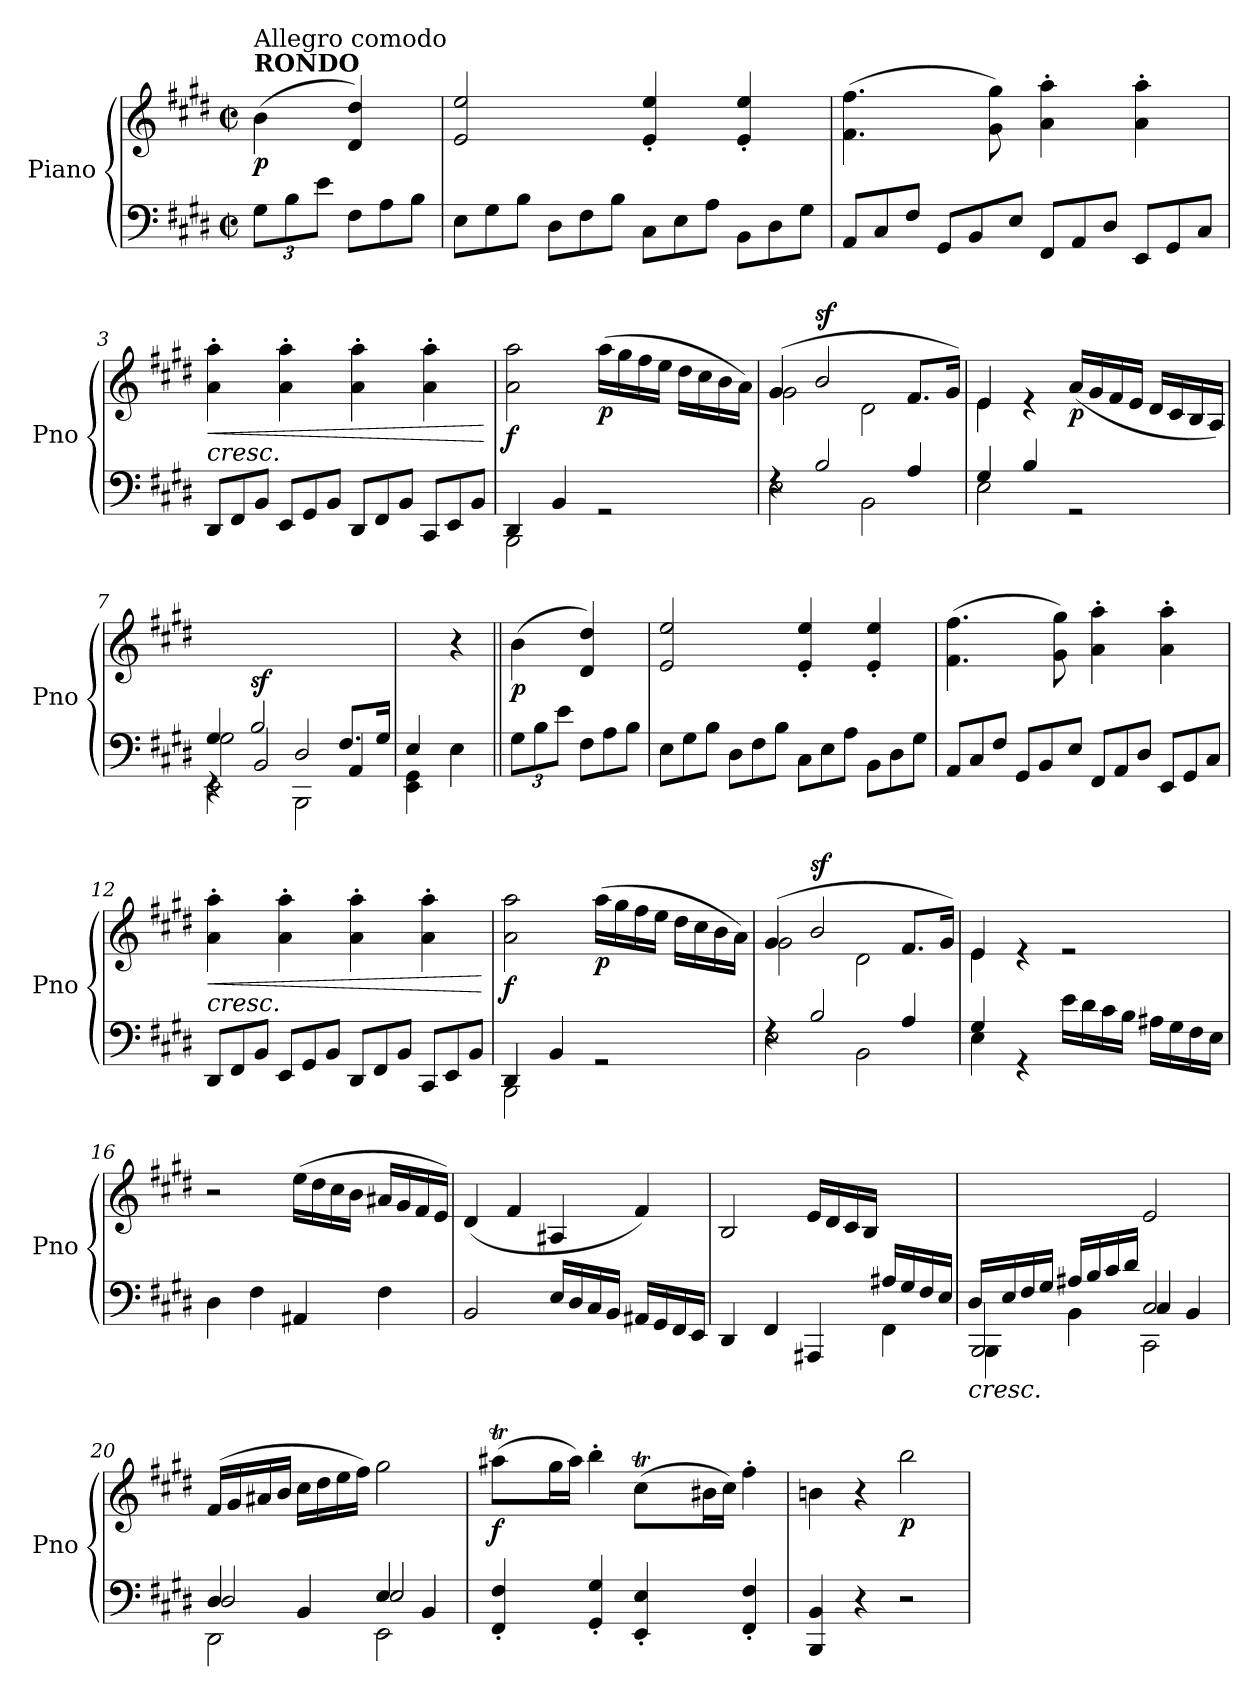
**kern	**kern	**dynam
*part1	*part1	*part1
*staff2	*staff1	*staff1/2
*I"Piano	*	*
*I'Pno	*	*
*clefF4	*clefG2	*
*k[f#c#g#d#]	*k[f#c#g#d#]	*
*M4/4	*M4/4	*
*met(c|)	*met(c|)	*
*Xbrackettup	*	*
=	=	=
!	!LO:TX:a:B:t=RONDO	!
!	!LO:TX:a:t=Allegro comodo	!
!	!	!LO:DY:b
12G#\L	(4b\	p
12B\	.	.
12e\J	.	.
*Xtuplet	*	*
12F#\L	4d#/ 4dd#/)	.
12A\	.	.
12B\J	.	.
=1	=1	=1
12E\L	2e/ 2ee/	.
12G#\	.	.
12B\J	.	.
12D#\L	.	.
12F#\	.	.
12B\J	.	.
12C#\L	4e/' 4ee/'	.
12E\	.	.
12A\J	.	.
12BB\L	4e/' 4ee/'	.
12D#\	.	.
12G#\J	.	.
=2	=2	=2
12AA/L	(4.f#\ 4.ff#\	.
12C#/	.	.
12F#/J	.	.
12GG#/L	.	.
12BB/	.	.
.	8g#\ 8gg#\)	.
12E/J	.	.
12FF#/L	4a\' 4aa\'	.
12AA/	.	.
12D#/J	.	.
12EE/L	4a\' 4aa\'	.
12GG#/	.	.
12C#/J	.	.
=3	=3	=3
!	!LO:TX:b:i:t=cresc.	!
!	!	!LO:HP:b
12DD#/L	4a\' 4aa\'	<
12FF#/	.	.
12BB/J	.	.
12EE/L	4a\' 4aa\'	.
12GG#/	.	.
12BB/J	.	.
12DD#/L	4a\' 4aa\'	.
12FF#/	.	.
12BB/J	.	.
12CC#/L	4a\' 4aa\'	.
12EE/	.	.
12BB/J	.	.
.	.	[
!!LO:LB:g=z
=4	=4	=4
*^	*	*
!	!	!	!LO:DY:b
4DD#/	2BBB\	2a\ 2aa\	f
4BB/	.	.	.
!	!	!	!LO:DY:b
2rGG	2ryy	(16aa\LL	p
.	.	16gg#\	.
.	.	16ff#\	.
.	.	16ee\JJ	.
.	.	16dd#\LL	.
.	.	16cc#\	.
.	.	16b\	.
.	.	16a\JJ)	.
=5	=5	=5	=5
*	*	*^	*
4rF	2E\	(>4g#/	2g#\	.
!	!	!	!	!LO:DY:a
2B/	.	2b/	.	sf
.	2BB\	.	2d#\	.
4A/	.	8.f#/L	.	.
.	.	16g#/Jk)	.	.
=6	=6	=6	=6	=6
4G#/	2E\	4e/	4e\	.
4B/	.	4re	2.ryy	.
!	!	!	!	!LO:DY:b
2rGG	2ryy	(16a/LL	.	p
.	.	16g#/	.	.
.	.	16f#/	.	.
.	.	16e/JJ	.	.
.	.	16d#/LL	.	.
.	.	16c#/	.	.
.	.	16B/	.	.
.	.	16A/JJ)	.	.
*	*	*v	*v	*
=7	=7	=7	=7
*^	*^	*	*
4G#/	2G#\	4rEE	2EE\	4ryy	.
!	!	!	!	!	!LO:DY:b
2B/	.	2BB/	.	2.ryy	sf
.	2D#/	.	2BBB\	.	.
8.F#/L	.	4AA/	.	.	.
16G#/Jk	.	.	.	.	.
*	*v	*v	*v	*	*
=8	=8	=8	=8
4E/	4EE\ 4GG#\	4ryy	.
4ryy	4E\	4r	.
*v	*v	*	*
!!LO:LB:g=z
=9||	=9||	=9||
*tuplet	*	*
*^	*	*
!	!	!	!LO:DY:b
*v	*v	*	*
12G#\L	(4b\	p
12B\	.	.
12e\J	.	.
*Xtuplet	*	*
12F#\L	4d#/ 4dd#/)	.
12A\	.	.
12B\J	.	.
=10	=10	=10
12E\L	2e/ 2ee/	.
12G#\	.	.
12B\J	.	.
12D#\L	.	.
12F#\	.	.
12B\J	.	.
12C#\L	4e/' 4ee/'	.
12E\	.	.
12A\J	.	.
12BB\L	4e/' 4ee/'	.
12D#\	.	.
12G#\J	.	.
=11	=11	=11
12AA/L	(4.f#\ 4.ff#\	.
12C#/	.	.
12F#/J	.	.
12GG#/L	.	.
12BB/	.	.
.	8g#\ 8gg#\)	.
12E/J	.	.
12FF#/L	4a\' 4aa\'	.
12AA/	.	.
12D#/J	.	.
12EE/L	4a\' 4aa\'	.
12GG#/	.	.
12C#/J	.	.
=12	=12	=12
!	!LO:TX:b:i:t=cresc.	!
!	!	!LO:HP:b
12DD#/L	4a\' 4aa\'	<
12FF#/	.	.
12BB/J	.	.
12EE/L	4a\' 4aa\'	.
12GG#/	.	.
12BB/J	.	.
12DD#/L	4a\' 4aa\'	.
12FF#/	.	.
12BB/J	.	.
12CC#/L	4a\' 4aa\'	.
12EE/	.	.
12BB/J	.	.
.	.	[
!!LO:LB:g=z
=13	=13	=13
*^	*	*
!	!	!	!LO:DY:b
4DD#/	2BBB\	2a\ 2aa\	f
4BB/	.	.	.
!	!	!	!LO:DY:b
2rGG	2ryy	(16aa\LL	p
.	.	16gg#\	.
.	.	16ff#\	.
.	.	16ee\JJ	.
.	.	16dd#\LL	.
.	.	16cc#\	.
.	.	16b\	.
.	.	16a\JJ)	.
=14	=14	=14	=14
*	*	*^	*
4rF	2E\	(>4g#/	2g#\	.
!	!	!	!	!LO:DY:a
2B/	.	2b/	.	sf
.	2BB\	.	2d#\	.
4A/	.	8.f#/L	.	.
.	.	16g#/Jk)	.	.
=15	=15	=15	=15	=15
4G#/	4E\	4e/	4e\	.
4rGG	2.ryy	4re	2.ryy	.
16e\LL	.	2re	.	.
16d#\	.	.	.	.
16c#\	.	.	.	.
16B\JJ	.	.	.	.
16A#X\LL	.	.	.	.
16G#\	.	.	.	.
16F#\	.	.	.	.
16E\JJ	.	.	.	.
*v	*v	*	*	*
*	*v	*v	*
=16	=16	=16
4D#\	2r	.
4F#\	.	.
4AA#X/	(16ee\LL	.
.	16dd#\	.
.	16cc#\	.
.	16b\JJ	.
4F#\	16a#X/LL	.
.	16g#/	.
.	16f#/	.
.	16e/JJ)	.
=17	=17	=17
2BB/	(4d#/	.
.	4f#/	.
16E/LL	4A#X/	.
16D#/	.	.
16C#/	.	.
16BB/JJ	.	.
16AA#X/LL	4f#/)	.
16GG#/	.	.
16FF#/	.	.
16EE/JJ	.	.
!!LO:LB:g=z
=18	=18	=18
*^	*	*
2.ryy	4DD#/	2B/	.
.	4FF#/	.	.
.	4AAA#X/	(>16e/LL	.
.	.	16d#/	.
.	.	16c#/	.
.	.	16B/JJ	.
16A#X/LL	4FF#\	4ryy	.
16G#/	.	.	.
16F#/	.	.	.
16E/JJ)	.	.	.
*v	*v	*	*
=19	=19	=19
!	!	!LO:HP:b=2
*^	*	*
*	*^	*	*
*	*	*^	*	*
16D#/LL	2BBB/	4BBB\	2ryy	2ryy	<
16E/	.	.	.	.	.
16F#/	.	.	.	.	.
16G#/JJ	.	.	.	.	.
!	!	!	!	!	!LO:DY:b=2
16A#X/LL	.	4BB\	.	.	other-dynamics
16B/	.	.	.	.	.
16c#/	.	.	.	.	.
16d#/JJ	.	.	.	.	.
2ryy	2C#/	4C#/	2CC#\	2e/	.
.	.	4BB/	.	.	.
*	*	*v	*v	*	*
=20	=20	=20	=20	=20
4D#/	2D#/	2DD#\	(16f#/LL	.
.	.	.	16g#/	.
.	.	.	16a#X/	.
.	.	.	16b/JJ	.
4BB/	.	.	16cc#\LL	.
.	.	.	16dd#\	.
.	.	.	16ee\	.
.	.	.	16ff#\JJ)	.
4E/	2E/	2EE\	2gg#\	.
4BB/	.	.	.	.
*v	*v	*v	*	*
.	.	[
=21	=21	=21
*	*^	*
!	!	!	!LO:DY:b
4FF#/' 4F#/'	(>8aa#Xt\L	24ryy	f
*	*	*Xtuplet	*
.	.	24bb!yy	.
.	.	24aa#!yy	.
.	16gg#\L	12%5ryy	.
.	16aa#\JJ)	.	.
4GG#/' 4G#/'	4bb'\	.	.
4EE/' 4E/'	(>8cc#T\L	.	.
.	.	24dd#!yy	.
.	.	24cc#!yy	.
.	16b#X\L	4.ryy	.
.	16cc#\JJ)	.	.
4FF#/' 4F#/'	4ff#'\	.	.
*	*v	*v	*
!!LO:PB:g=z
=22	=22	=22
4BBB/ 4BB/	4bn\	.
4r	4r	.
!	!	!LO:DY:b
2r	2bb\	p
=	=	=
*-	*-	*-
